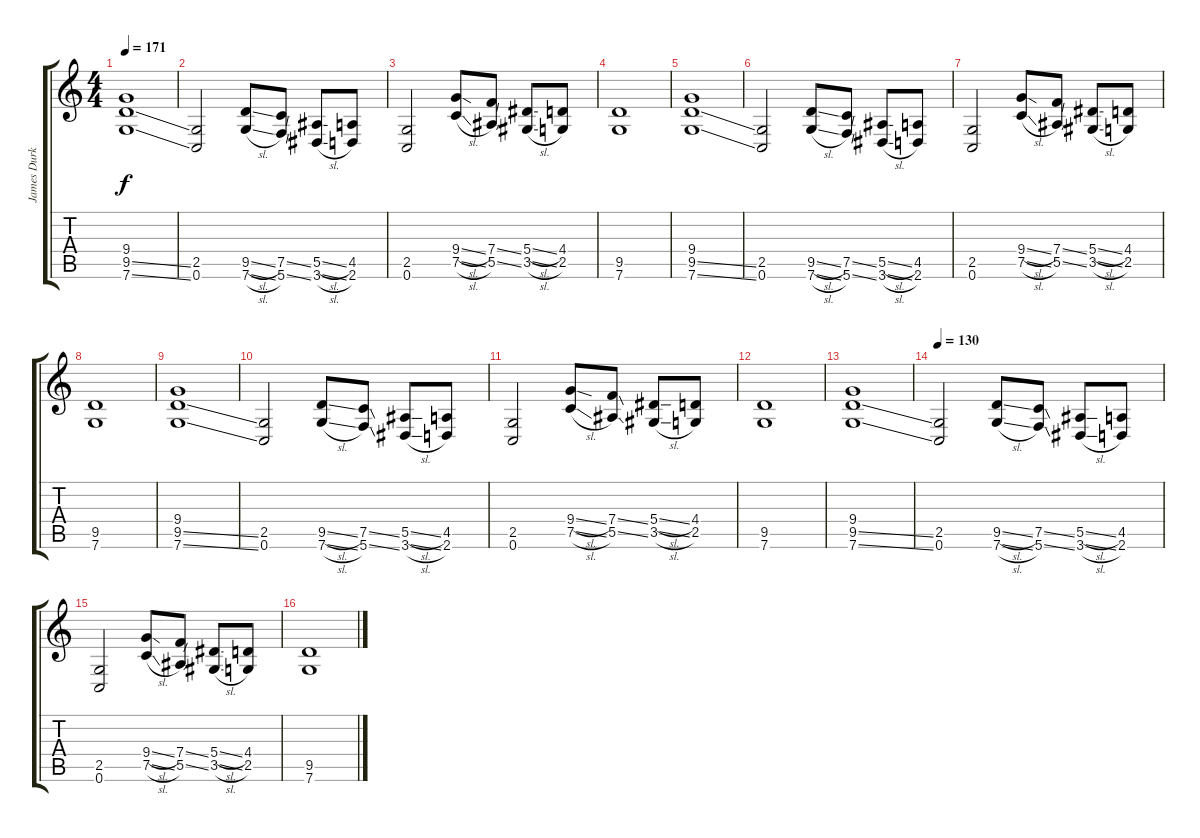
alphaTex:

\track ("James Durkin (Guitar 2)" "James Durk") {instrument overdrivenguitar}
\staff {score tabs}
\tuning (C4 G3 Eb3 Bb2 F2 C2) {hide}
\ts (4 4)
\tempo 171
\clef g2
\ks c
(9.4 9.5{ss} 7.6{ss}).1{dy f} |
(2.5 0.6).2 (9.5{sl} 7.6{sl}).8 (7.5{ss} 5.6{ss}).8 (5.5{sl} 3.6{sl}).8 (4.5 2.6).8 |
(2.5 0.6).2 (9.4{sl} 7.5{sl}).8 (7.4{ss} 5.5{ss}).8 (5.4{sl} 3.5{sl}).8 (4.4 2.5).8 |
(9.5 7.6).1 |
(9.4 9.5{ss} 7.6{ss}).1 |
(2.5 0.6).2 (9.5{sl} 7.6{sl}).8 (7.5{ss} 5.6{ss}).8 (5.5{sl} 3.6{sl}).8 (4.5 2.6).8 |
(2.5 0.6).2 (9.4{sl} 7.5{sl}).8 (7.4{ss} 5.5{ss}).8 (5.4{sl} 3.5{sl}).8 (4.4 2.5).8 |
(9.5 7.6).1 |
(9.4 9.5{ss} 7.6{ss}).1 |
(2.5 0.6).2 (9.5{sl} 7.6{sl}).8 (7.5{ss} 5.6{ss}).8 (5.5{sl} 3.6{sl}).8 (4.5 2.6).8 |
(2.5 0.6).2 (9.4{sl} 7.5{sl}).8 (7.4{ss} 5.5{ss}).8 (5.4{sl} 3.5{sl}).8 (4.4 2.5).8 |
(9.5 7.6).1 |
(9.4 9.5{ss} 7.6{ss}).1 |
\tempo 130
(2.5 0.6).2 (9.5{sl} 7.6{sl}).8 (7.5{ss} 5.6{ss}).8 (5.5{sl} 3.6{sl}).8 (4.5 2.6).8 |
(2.5 0.6).2 (9.4{sl} 7.5{sl}).8 (7.4{ss} 5.5{ss}).8 (5.4{sl} 3.5{sl}).8 (4.4 2.5).8 |
(9.5 7.6).1
